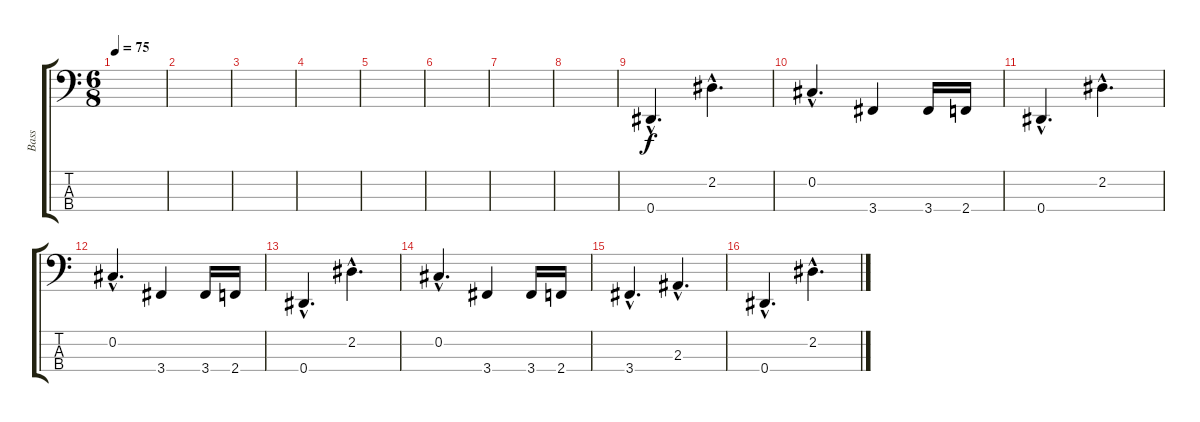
\track ("Bass" "Bass") {instrument electricbasspick}
\staff {score tabs}
\tuning (Gb2 Db2 Ab1 Eb1) {hide}
\ts (6 8)
\tempo 75
\clef f4
\ks c
|
|
|
|
|
|
|
|
0.4{hac}.4{d} 2.2{hac}.4{d} |
0.2{hac}.4{d} 3.4.4 3.4.16 2.4.16 |
0.4{hac}.4{d} 2.2{hac}.4{d} |
0.2{hac}.4{d} 3.4.4 3.4.16 2.4.16 |
0.4{hac}.4{d} 2.2{hac}.4{d} |
0.2{hac}.4{d} 3.4.4 3.4.16 2.4.16 |
3.4{hac}.4{d} 2.3{hac}.4{d} |
0.4{hac}.4{d} 2.2{hac}.4{d}
